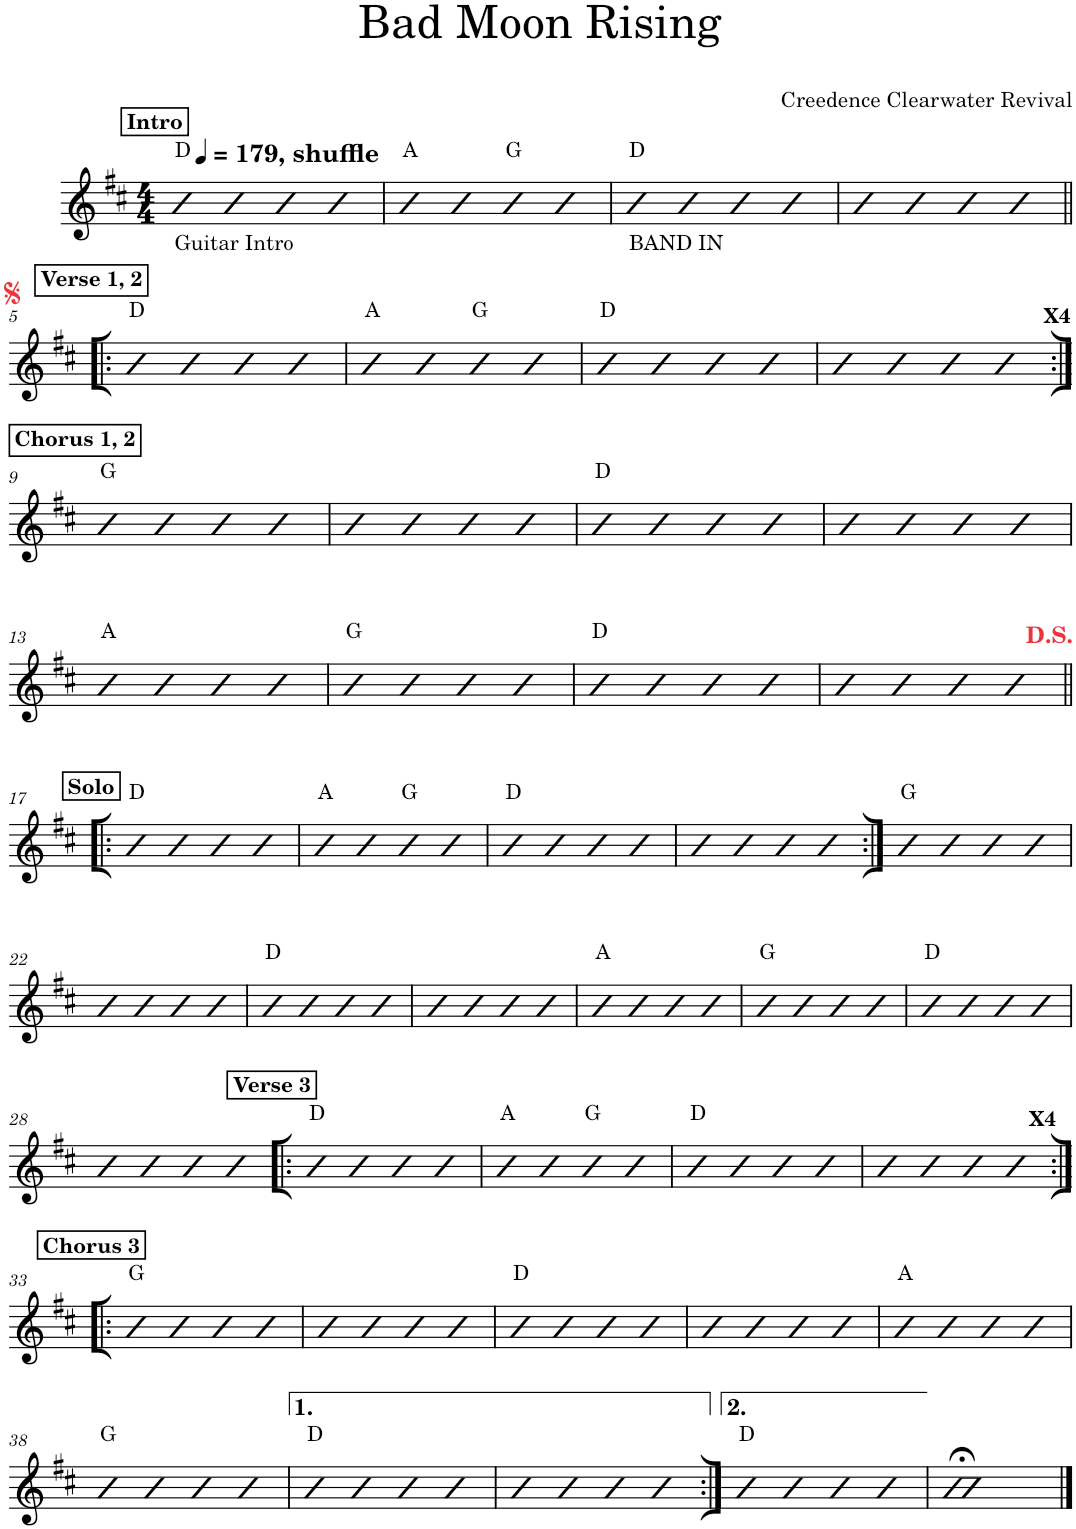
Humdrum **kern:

**kern	**harte
*part1	*part1
*staff1	*
*I"Piano	*
*I'Pno.	*
*clefG2	*
*k[f#c#]	*
*M4/4	*
*MM179	*
!!LO:REH:place=s1:a:B:cj:t=Intro
=1	=1
!LO:TX:a:B:t=, shuffle	!
!LO:TX:b:t=Guitar Intro	!
4b	D:maj
4b	.
4b	.
4b	.
=2	=2
4b	A:maj
4b	.
4b	G:maj
4b	.
=3	=3
!LO:TX:b:t=BAND IN	!
4b	D:maj
4b	.
4b	.
4b	.
=4	=4
4b	.
4b	.
4b	.
4b	.
!!LO:LB:g=z
!!LO:REH:place=s1:a:B:cj:t=Verse 1, 2
=5!|:	=5!|:
4b	D:maj
4b	.
4b	.
4b	.
=6	=6
4b	A:maj
4b	.
4b	G:maj
4b	.
=7	=7
4b	D:maj
4b	.
4b	.
4b	.
=8	=8
4b	.
4b	.
4b	.
!LO:TX:a:B:t=X4	!
4b	.
!!LO:LB:g=z
!!LO:REH:place=s1:a:B:cj:t=Chorus 1, 2
=9:|!	=9:|!
4b	G:maj
4b	.
4b	.
4b	.
=10	=10
4b	.
4b	.
4b	.
4b	.
=11	=11
4b	D:maj
4b	.
4b	.
4b	.
=12	=12
4b	.
4b	.
4b	.
4b	.
!!LO:LB:g=z
=13	=13
4b	A:maj
4b	.
4b	.
4b	.
=14	=14
4b	G:maj
4b	.
4b	.
4b	.
=15	=15
4b	D:maj
4b	.
4b	.
4b	.
=16	=16
4b	.
4b	.
4b	.
4b	.
!!LO:LB:g=z
!!LO:REH:place=s1:a:B:cj:t=Solo
=17!|:	=17!|:
4b	D:maj
4b	.
4b	.
4b	.
=18	=18
4b	A:maj
4b	.
4b	G:maj
4b	.
=19	=19
4b	D:maj
4b	.
4b	.
4b	.
=20	=20
4b	.
4b	.
4b	.
4b	.
=21:|!	=21:|!
4b	G:maj
4b	.
4b	.
4b	.
!!LO:LB:g=z
=22	=22
4b	.
4b	.
4b	.
4b	.
=23	=23
4b	D:maj
4b	.
4b	.
4b	.
=24	=24
4b	.
4b	.
4b	.
4b	.
=25	=25
4b	A:maj
4b	.
4b	.
4b	.
=26	=26
4b	G:maj
4b	.
4b	.
4b	.
=27	=27
4b	D:maj
4b	.
4b	.
4b	.
!!LO:LB:g=z
=28	=28
4b	.
4b	.
4b	.
4b	.
!!LO:REH:place=s1:a:B:cj:t=Verse 3
=29!|:	=29!|:
4b	D:maj
4b	.
4b	.
4b	.
=30	=30
4b	A:maj
4b	.
4b	G:maj
4b	.
=31	=31
4b	D:maj
4b	.
4b	.
4b	.
=32	=32
4b	.
4b	.
4b	.
!LO:TX:a:B:t=X4	!
4b	.
!!LO:LB:g=z
!!LO:REH:place=s1:a:B:cj:t=Chorus 3
=33:|!|:	=33:|!|:
4b	G:maj
4b	.
4b	.
4b	.
=34	=34
4b	.
4b	.
4b	.
4b	.
=35	=35
4b	D:maj
4b	.
4b	.
4b	.
=36	=36
4b	.
4b	.
4b	.
4b	.
=37	=37
4b	A:maj
4b	.
4b	.
4b	.
!!LO:LB:g=z
=38	=38
4b	G:maj
4b	.
4b	.
4b	.
=39	=39
4b	D:maj
4b	.
4b	.
4b	.
=40	=40
4b	.
4b	.
4b	.
4b	.
=41:|!	=41:|!
4b	D:maj
4b	.
4b	.
4b	.
=42	=42
1b;<	.
==	==
*-	*-
